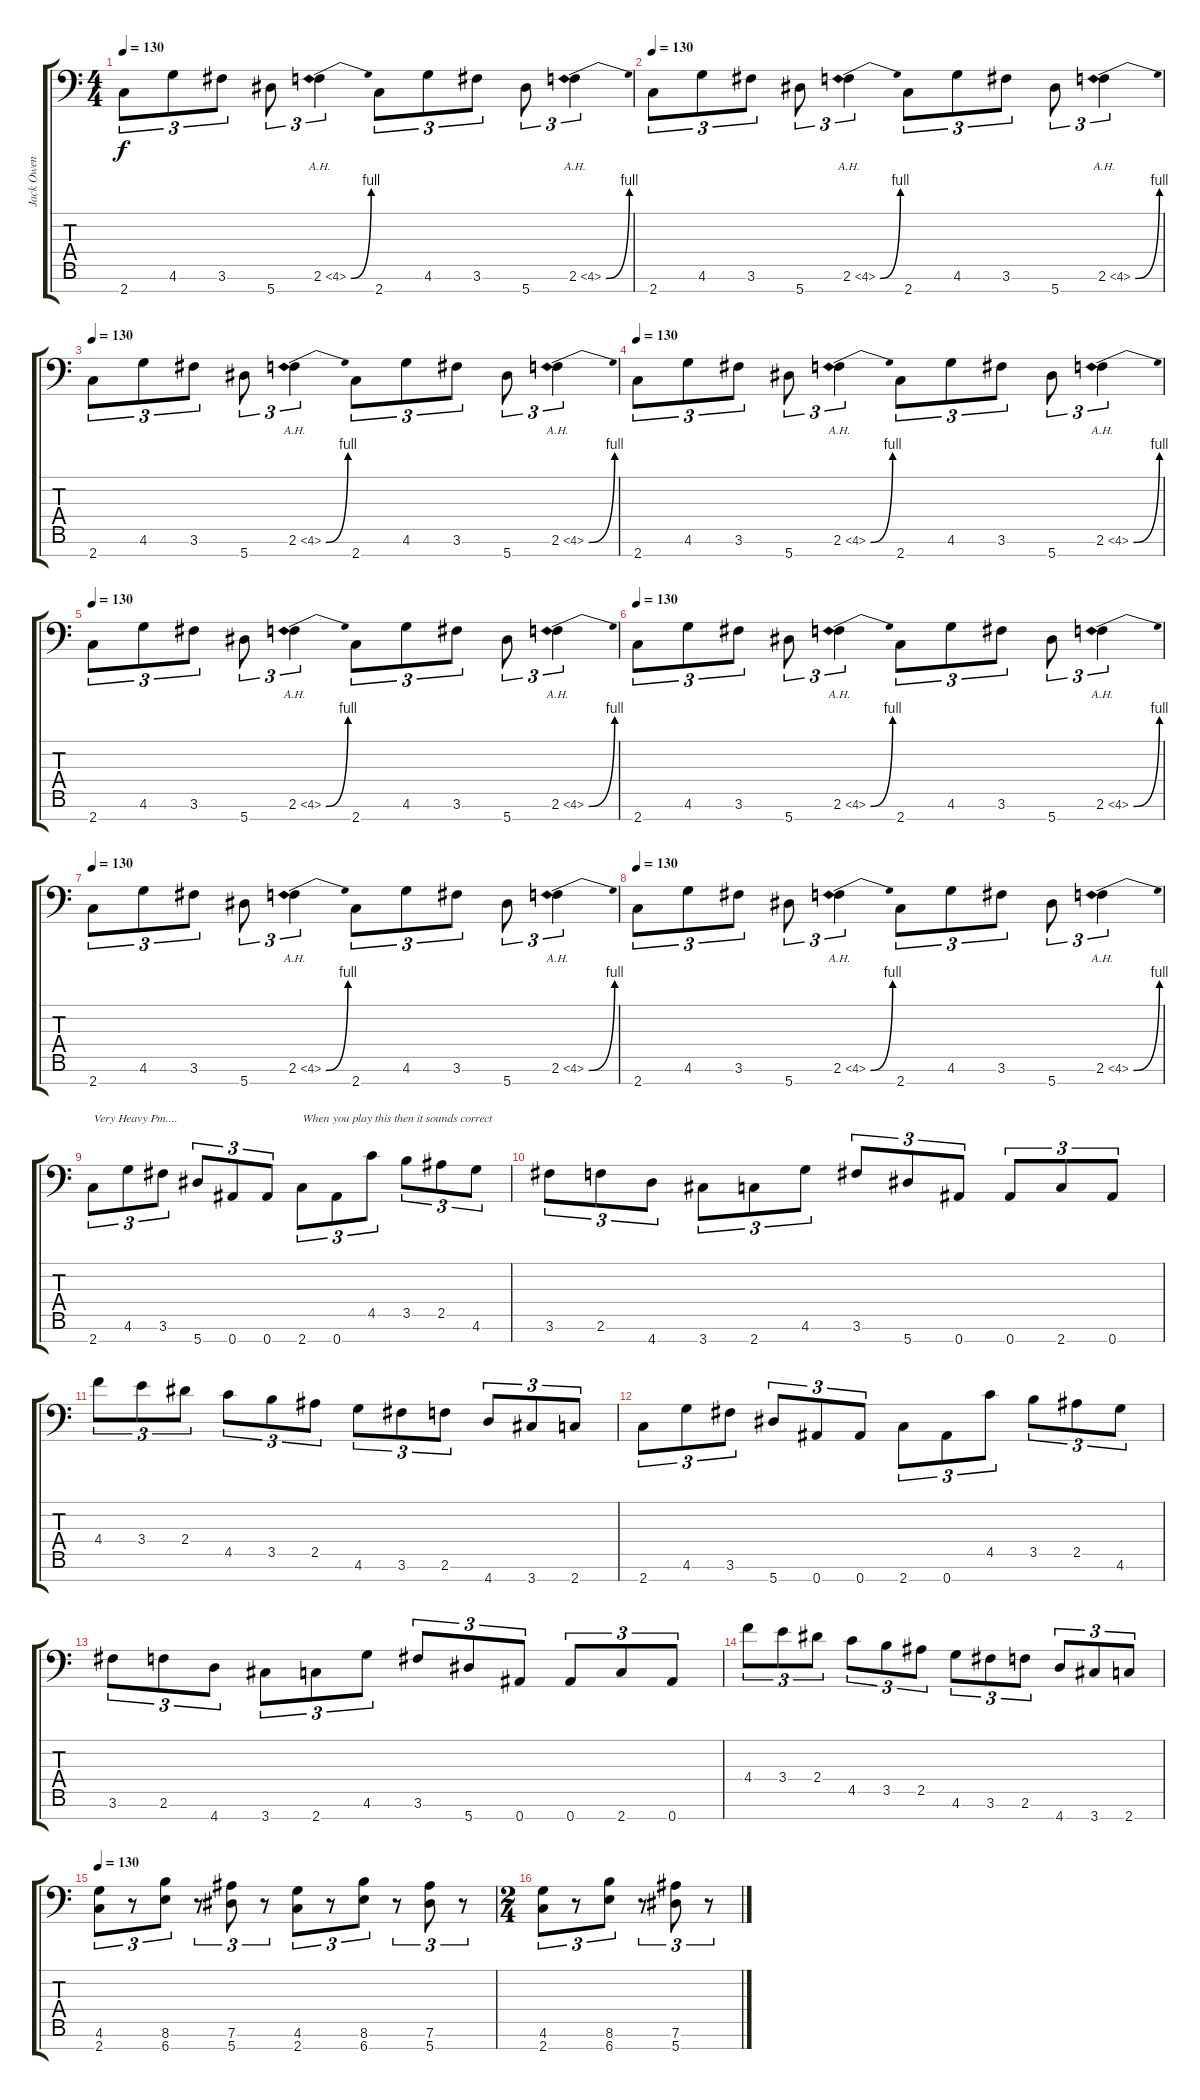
\track ("Jack Owen" "Jack Owen") {instrument distortionguitar}
\staff {score tabs}
\tuning (Eb4 Bb3 Gb3 Db3 Ab2 Eb2 Bb1) {hide}
\ts (4 4)
\tempo 130
\clef f4
\ks c
2.7.8{tu (3 2) dy f} 4.6.8{tu (3 2)} 3.6.8{tu (3 2)} 5.7.8{tu (3 2)} 2.6{be (bend 0 0 60 4) ah 2}.4{tu (3 2)} 2.7.8{tu (3 2)} 4.6.8{tu (3 2)} 3.6.8{tu (3 2)} 5.7.8{tu (3 2)} 2.6{be (bend 0 0 60 4) ah 2}.4{tu (3 2)} |
\tempo 130
2.7.8{tu (3 2)} 4.6.8{tu (3 2)} 3.6.8{tu (3 2)} 5.7.8{tu (3 2)} 2.6{be (bend 0 0 60 4) ah 2}.4{tu (3 2)} 2.7.8{tu (3 2)} 4.6.8{tu (3 2)} 3.6.8{tu (3 2)} 5.7.8{tu (3 2)} 2.6{be (bend 0 0 60 4) ah 2}.4{tu (3 2)} |
\tempo 130
2.7.8{tu (3 2)} 4.6.8{tu (3 2)} 3.6.8{tu (3 2)} 5.7.8{tu (3 2)} 2.6{be (bend 0 0 60 4) ah 2}.4{tu (3 2)} 2.7.8{tu (3 2)} 4.6.8{tu (3 2)} 3.6.8{tu (3 2)} 5.7.8{tu (3 2)} 2.6{be (bend 0 0 60 4) ah 2}.4{tu (3 2)} |
\tempo 130
2.7.8{tu (3 2)} 4.6.8{tu (3 2)} 3.6.8{tu (3 2)} 5.7.8{tu (3 2)} 2.6{be (bend 0 0 60 4) ah 2}.4{tu (3 2)} 2.7.8{tu (3 2)} 4.6.8{tu (3 2)} 3.6.8{tu (3 2)} 5.7.8{tu (3 2)} 2.6{be (bend 0 0 60 4) ah 2}.4{tu (3 2)} |
\tempo 130
2.7.8{tu (3 2)} 4.6.8{tu (3 2)} 3.6.8{tu (3 2)} 5.7.8{tu (3 2)} 2.6{be (bend 0 0 60 4) ah 2}.4{tu (3 2)} 2.7.8{tu (3 2)} 4.6.8{tu (3 2)} 3.6.8{tu (3 2)} 5.7.8{tu (3 2)} 2.6{be (bend 0 0 60 4) ah 2}.4{tu (3 2)} |
\tempo 130
2.7.8{tu (3 2)} 4.6.8{tu (3 2)} 3.6.8{tu (3 2)} 5.7.8{tu (3 2)} 2.6{be (bend 0 0 60 4) ah 2}.4{tu (3 2)} 2.7.8{tu (3 2)} 4.6.8{tu (3 2)} 3.6.8{tu (3 2)} 5.7.8{tu (3 2)} 2.6{be (bend 0 0 60 4) ah 2}.4{tu (3 2)} |
\tempo 130
2.7.8{tu (3 2)} 4.6.8{tu (3 2)} 3.6.8{tu (3 2)} 5.7.8{tu (3 2)} 2.6{be (bend 0 0 60 4) ah 2}.4{tu (3 2)} 2.7.8{tu (3 2)} 4.6.8{tu (3 2)} 3.6.8{tu (3 2)} 5.7.8{tu (3 2)} 2.6{be (bend 0 0 60 4) ah 2}.4{tu (3 2)} |
\tempo 130
2.7.8{tu (3 2)} 4.6.8{tu (3 2)} 3.6.8{tu (3 2)} 5.7.8{tu (3 2)} 2.6{be (bend 0 0 60 4) ah 2}.4{tu (3 2)} 2.7.8{tu (3 2)} 4.6.8{tu (3 2)} 3.6.8{tu (3 2)} 5.7.8{tu (3 2)} 2.6{be (bend 0 0 60 4) ah 2}.4{tu (3 2)} |
2.7.8{tu (3 2) txt "Very Heavy Pm...."} 4.6.8{tu (3 2)} 3.6.8{tu (3 2)} 5.7.8{tu (3 2)} 0.7.8{tu (3 2)} 0.7.8{tu (3 2)} 2.7.8{tu (3 2) txt "When you play this then it sounds correct"} 0.7.8{tu (3 2)} 4.5.8{tu (3 2)} 3.5.8{tu (3 2)} 2.5.8{tu (3 2)} 4.6.8{tu (3 2)} |
3.6.8{tu (3 2)} 2.6.8{tu (3 2)} 4.7.8{tu (3 2)} 3.7.8{tu (3 2)} 2.7.8{tu (3 2)} 4.6.8{tu (3 2)} 3.6.8{tu (3 2)} 5.7.8{tu (3 2)} 0.7.8{tu (3 2)} 0.7.8{tu (3 2)} 2.7.8{tu (3 2)} 0.7.8{tu (3 2)} |
4.4.8{tu (3 2)} 3.4.8{tu (3 2)} 2.4.8{tu (3 2)} 4.5.8{tu (3 2)} 3.5.8{tu (3 2)} 2.5.8{tu (3 2)} 4.6.8{tu (3 2)} 3.6.8{tu (3 2)} 2.6.8{tu (3 2)} 4.7.8{tu (3 2)} 3.7.8{tu (3 2)} 2.7.8{tu (3 2)} |
2.7.8{tu (3 2)} 4.6.8{tu (3 2)} 3.6.8{tu (3 2)} 5.7.8{tu (3 2)} 0.7.8{tu (3 2)} 0.7.8{tu (3 2)} 2.7.8{tu (3 2) txt " "} 0.7.8{tu (3 2) txt " "} 4.5.8{tu (3 2)} 3.5.8{tu (3 2)} 2.5.8{tu (3 2)} 4.6.8{tu (3 2)} |
3.6.8{tu (3 2)} 2.6.8{tu (3 2)} 4.7.8{tu (3 2)} 3.7.8{tu (3 2)} 2.7.8{tu (3 2)} 4.6.8{tu (3 2)} 3.6.8{tu (3 2)} 5.7.8{tu (3 2)} 0.7.8{tu (3 2)} 0.7.8{tu (3 2)} 2.7.8{tu (3 2)} 0.7.8{tu (3 2)} |
4.4.8{tu (3 2)} 3.4.8{tu (3 2)} 2.4.8{tu (3 2)} 4.5.8{tu (3 2)} 3.5.8{tu (3 2)} 2.5.8{tu (3 2)} 4.6.8{tu (3 2)} 3.6.8{tu (3 2)} 2.6.8{tu (3 2)} 4.7.8{tu (3 2)} 3.7.8{tu (3 2)} 2.7.8{tu (3 2)} |
\tempo 130
(4.6 2.7).8{tu (3 2)} r.8{tu (3 2)} (8.6 6.7).8{tu (3 2)} r.8{tu (3 2)} (7.6 5.7).8{tu (3 2)} r.8{tu (3 2)} (4.6 2.7).8{tu (3 2)} r.8{tu (3 2)} (8.6 6.7).8{tu (3 2)} r.8{tu (3 2)} (7.6 5.7).8{tu (3 2)} r.8{tu (3 2)} |
\ts (2 4)
(4.6 2.7).8{tu (3 2)} r.8{tu (3 2)} (8.6 6.7).8{tu (3 2)} r.8{tu (3 2)} (7.6 5.7).8{tu (3 2)} r.8{tu (3 2)}
